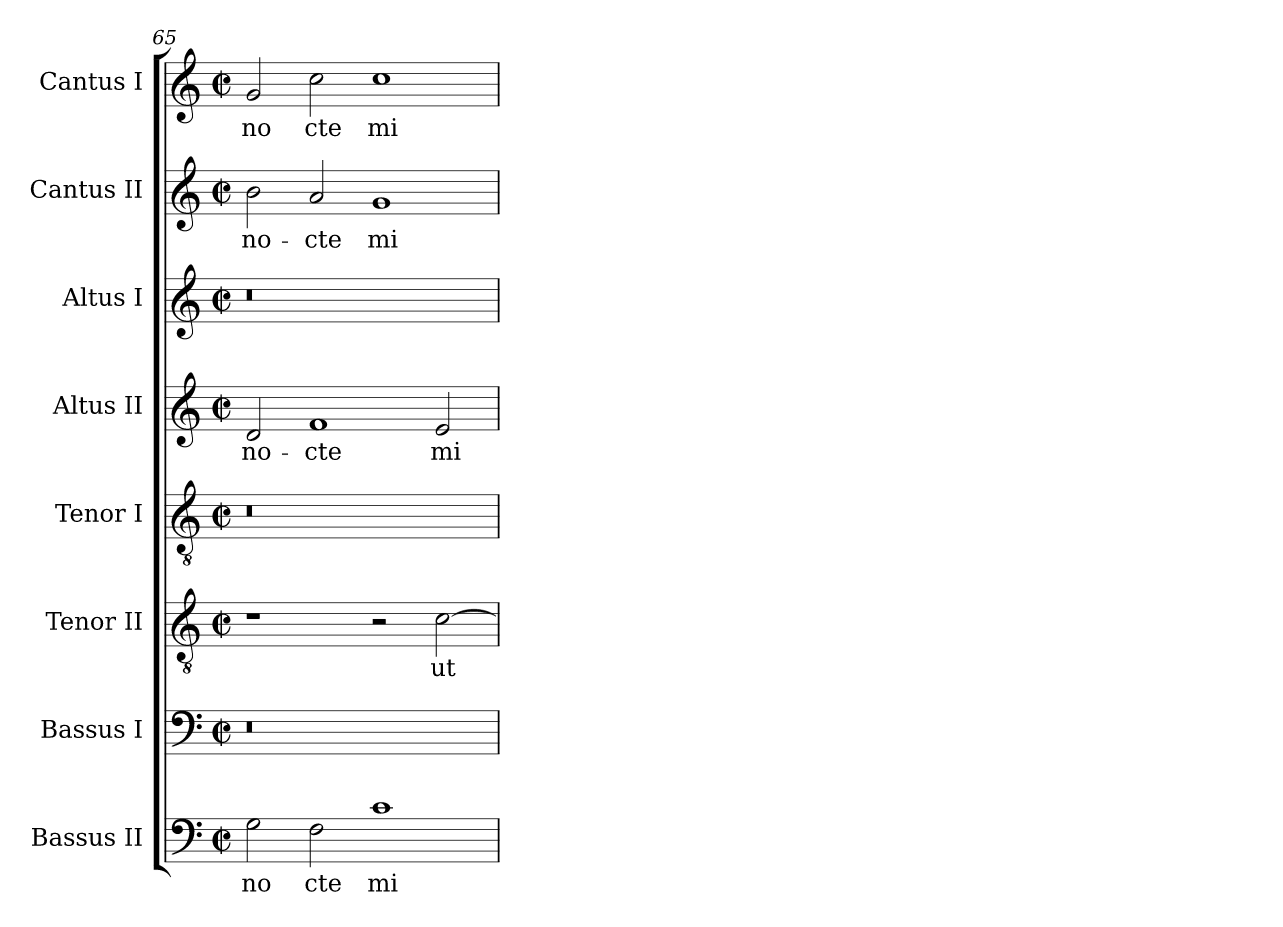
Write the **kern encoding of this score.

**kern	**text	**kern	**kern	**text	**kern	**kern	**text	**kern	**kern	**text	**kern	**text
*part8	*part8	*part7	*part6	*part6	*part5	*part4	*part4	*part3	*part2	*part2	*part1	*part1
*staff8	*staff8	*staff7	*staff6	*staff6	*staff5	*staff4	*staff4	*staff3	*staff2	*staff2	*staff1	*staff1
*I"Bassus II	*	*I"Bassus I	*I"Tenor II	*	*I"Tenor I	*I"Altus II	*	*I"Altus I	*I"Cantus II	*	*I"Cantus I	*
*I'B II	*	*I'B I	*I'T II	*	*I'T I	*I'A II	*	*I'A I	*	*	*	*
*clefF4	*	*clefF4	*clefGv2	*	*clefGv2	*clefG2	*	*clefG2	*clefG2	*	*clefG2	*
*k[]	*	*k[]	*k[]	*	*k[]	*k[]	*	*k[]	*k[]	*	*k[]	*
*C:	*	*C:	*C:	*	*C:	*C:	*	*C:	*C:	*	*C:	*
*M2/2	*	*M2/2	*M2/2	*	*M2/2	*M2/2	*	*M2/2	*M2/2	*	*M2/2	*
*met(c|)	*	*met(c|)	*met(c|)	*	*met(c|)	*met(c|)	*	*met(c|)	*met(c|)	*	*met(c|)	*
=65	=65	=65	=65	=65	=65	=65	=65	=65	=65	=65	=65	=65
!	!LO:LY:b:cj	!	!	!	!	!	!LO:LY:b:cj	!	!	!LO:LY:b:cj	!	!LO:LY:b:cj
2G\	no	0r	1r	.	0r	2d/	no-	0r	2b\	no-	2g/	no
!	!LO:LY:b:cj	!	!	!	!	!	!LO:LY:b:cj	!	!	!LO:LY:b:cj	!	!LO:LY:b:cj
2F\	cte	.	.	.	.	1f	-cte	.	2a/	-cte	2cc\	cte
!	!LO:LY:b:cj	!	!	!	!	!	!	!	!	!LO:LY:b:cj	!	!LO:LY:b:cj
1c	mi	.	2r	.	.	.	.	.	1g	mi-	1cc	mi
!	!	!	!	!LO:LY:b:cj	!	!	!LO:LY:b:cj	!	!	!	!	!
.	.	.	[>2c\	ut	.	2e/	mi-	.	.	.	.	.
=	=	=	=	=	=	=	=	=	=	=	=	=
*-	*-	*-	*-	*-	*-	*-	*-	*-	*-	*-	*-	*-
